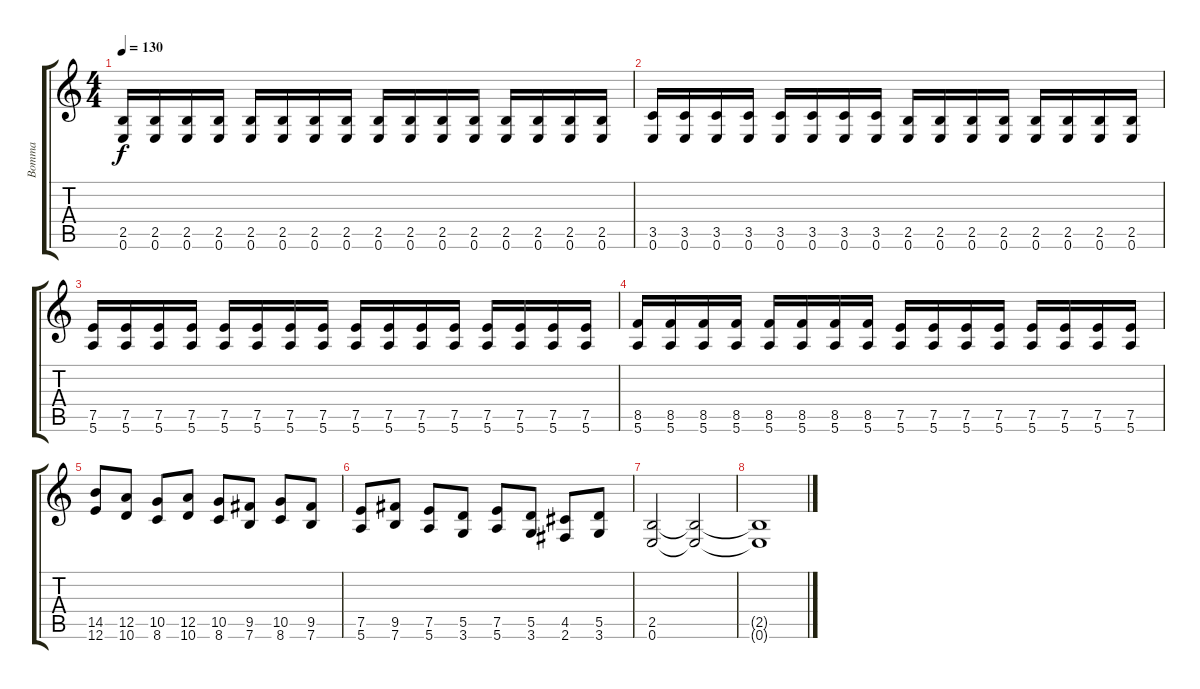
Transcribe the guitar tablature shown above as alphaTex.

\track ("Bomma" "Bomma") {instrument distortionguitar}
\staff {score tabs}
\tuning (E4 B3 G3 D3 A2 E2) {hide}
\ts (4 4)
\tempo 130
\clef g2
\ks c
(2.5 0.6).16{dy f} (2.5 0.6).16 (2.5 0.6).16 (2.5 0.6).16 (2.5 0.6).16 (2.5 0.6).16 (2.5 0.6).16 (2.5 0.6).16 (2.5 0.6).16 (2.5 0.6).16 (2.5 0.6).16 (2.5 0.6).16 (2.5 0.6).16 (2.5 0.6).16 (2.5 0.6).16 (2.5 0.6).16 |
(3.5 0.6).16 (3.5 0.6).16 (3.5 0.6).16 (3.5 0.6).16 (3.5 0.6).16 (3.5 0.6).16 (3.5 0.6).16 (3.5 0.6).16 (2.5 0.6).16 (2.5 0.6).16 (2.5 0.6).16 (2.5 0.6).16 (2.5 0.6).16 (2.5 0.6).16 (2.5 0.6).16 (2.5 0.6).16 |
(7.5 5.6).16 (7.5 5.6).16 (7.5 5.6).16 (7.5 5.6).16 (7.5 5.6).16 (7.5 5.6).16 (7.5 5.6).16 (7.5 5.6).16 (7.5 5.6).16 (7.5 5.6).16 (7.5 5.6).16 (7.5 5.6).16 (7.5 5.6).16 (7.5 5.6).16 (7.5 5.6).16 (7.5 5.6).16 |
(8.5 5.6).16 (8.5 5.6).16 (8.5 5.6).16 (8.5 5.6).16 (8.5 5.6).16 (8.5 5.6).16 (8.5 5.6).16 (8.5 5.6).16 (7.5 5.6).16 (7.5 5.6).16 (7.5 5.6).16 (7.5 5.6).16 (7.5 5.6).16 (7.5 5.6).16 (7.5 5.6).16 (7.5 5.6).16 |
(14.5 12.6).8 (12.5 10.6).8 (10.5 8.6).8 (12.5 10.6).8 (10.5 8.6).8 (9.5 7.6).8 (10.5 8.6).8 (9.5 7.6).8 |
(7.5 5.6).8 (9.5 7.6).8 (7.5 5.6).8 (5.5 3.6).8 (7.5 5.6).8 (5.5 3.6).8 (4.5 2.6).8 (5.5 3.6).8 |
(2.5 0.6).2 (2.5{t} 0.6{t}).2 |
(2.5{t} 0.6{t}).1
